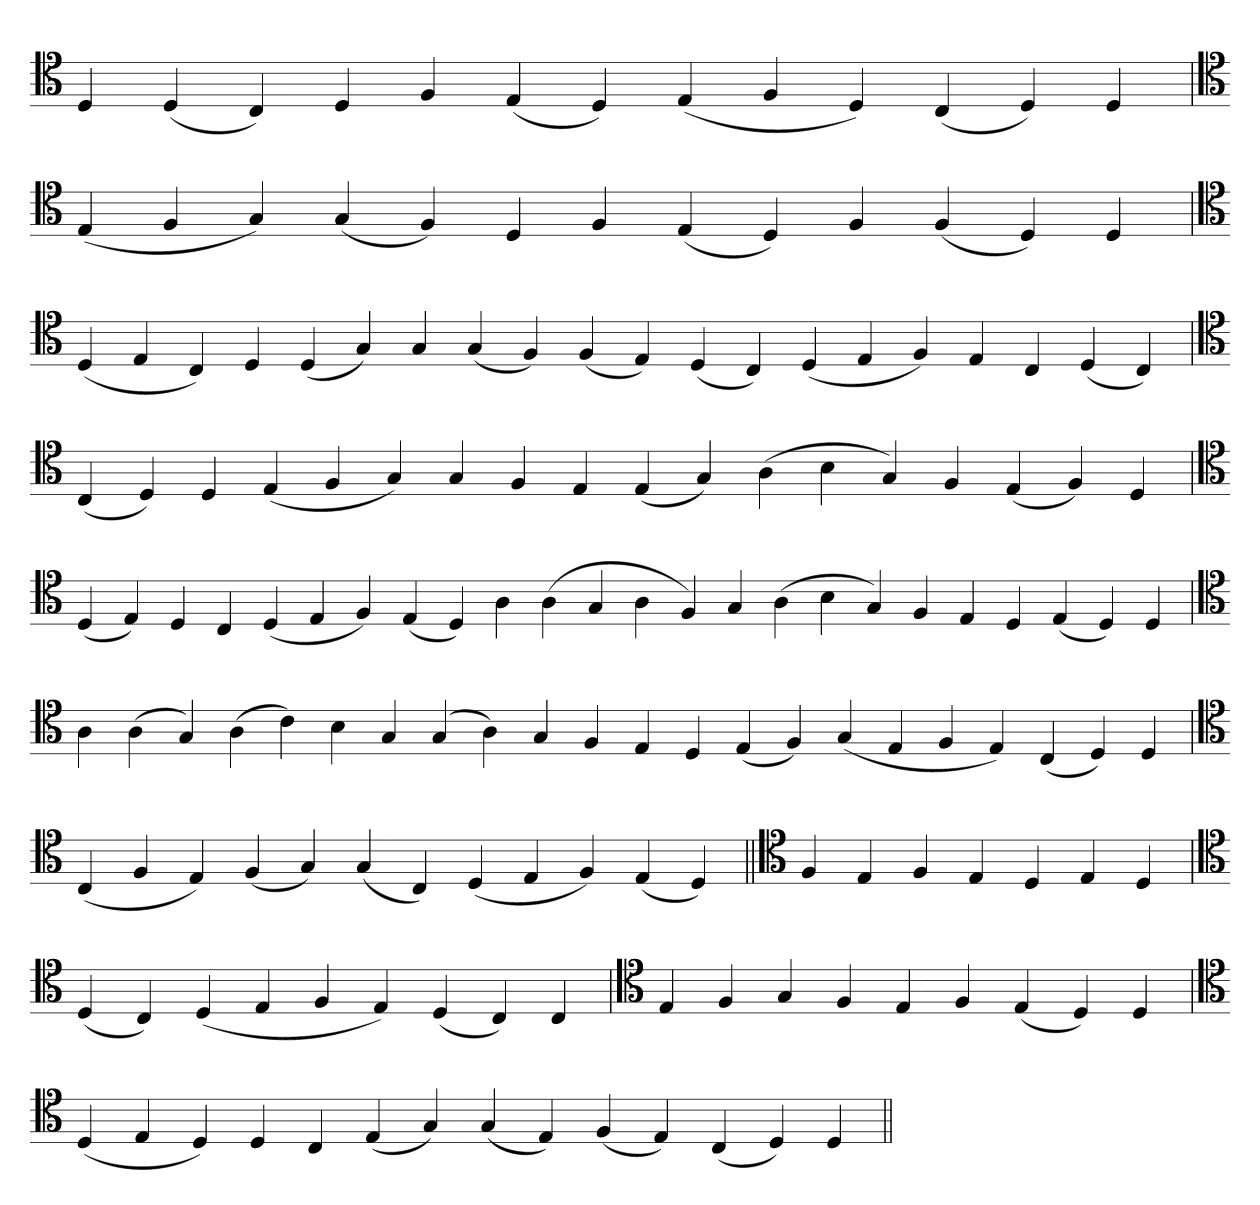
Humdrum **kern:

**kern
*part1
*staff1
*clefC4
=
4D
(4D
4C)
4D
4F
(4E
4D)
(4E
4F
4D)
(4C
4D)
4D
=`
*clefC4
(4E
4F
4G)
(4G
4F)
4D
4F
(4E
4D)
4F
(4F
4D)
4D
='
*clefC4
(4D
4E
4C)
4D
(4D
4G)
4G
(4G
4F)
(4F
4E)
(4D
4C)
(4D
4E
4F)
4E
4C
(4D
4C)
=
*clefC4
(4C
4D)
4D
(4E
4F
4G)
4G
4F
4E
(4E
4G)
(4A
4B
4G)
4F
(4E
4F)
4D
=`
*clefC4
(4D
4E)
4D
4C
(4D
4E
4F)
(4E
4D)
4A
(4A
4G
4A
4F)
4G
(4A
4B
4G)
4F
4E
4D
(4E
4D)
4D
=`
*clefC4
4A
(4A
4G)
(4A
4c)
4B
4G
(4G
4A)
4G
4F
4E
4D
(4E
4F)
(4G
4E
4F
4E)
(4C
4D)
4D
=`
*clefC4
(4C
4F
4E)
(4F
4G)
(4G
4C)
(4D
4E
4F)
(4E
4D)
=||
*clefC4
4F
4E
4F
4E
4D
4E
4D
=`
*clefC4
(4D
4C)
(4D
4E
4F
4E)
(4D
4C)
4C
='
*clefC4
4E
4F
4G
4F
4E
4F
(4E
4D)
4D
=`
*clefC4
(4D
4E
4D)
4D
4C
(4E
4G)
(4G
4E)
(4F
4E)
(4C
4D)
4D
=||
*-
